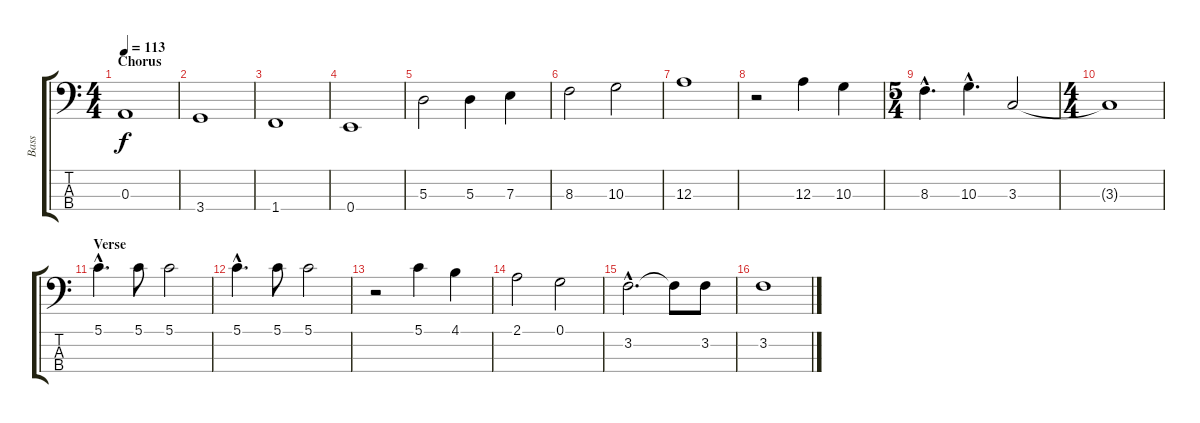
\track ("Bass" "Bass") {instrument contrabass}
\staff {score tabs}
\tuning (G2 D2 A1 E1) {hide}
\ts (4 4)
\section ("" "Chorus")
\tempo 113
\clef f4
\ks c
0.3.1{dy f} |
3.4.1 |
1.4.1 |
0.4.1 |
5.3.2 5.3.4 7.3.4 |
8.3.2 10.3.2 |
12.3.1 |
r.2 12.3.4 10.3.4 |
\ts (5 4)
8.3{hac}.4{d} 10.3{hac}.4{d} 3.3.2 |
\ts (4 4)
3.3{t}.1 |
\section ("" "Verse")
5.1{hac}.4{d} 5.1.8 5.1.2 |
5.1{hac}.4{d} 5.1.8 5.1.2 |
r.2 5.1.4 4.1.4 |
2.1.2 0.1.2 |
3.2{hac}.2{d} 3.2{t}.8 3.2.8 |
3.2.1
